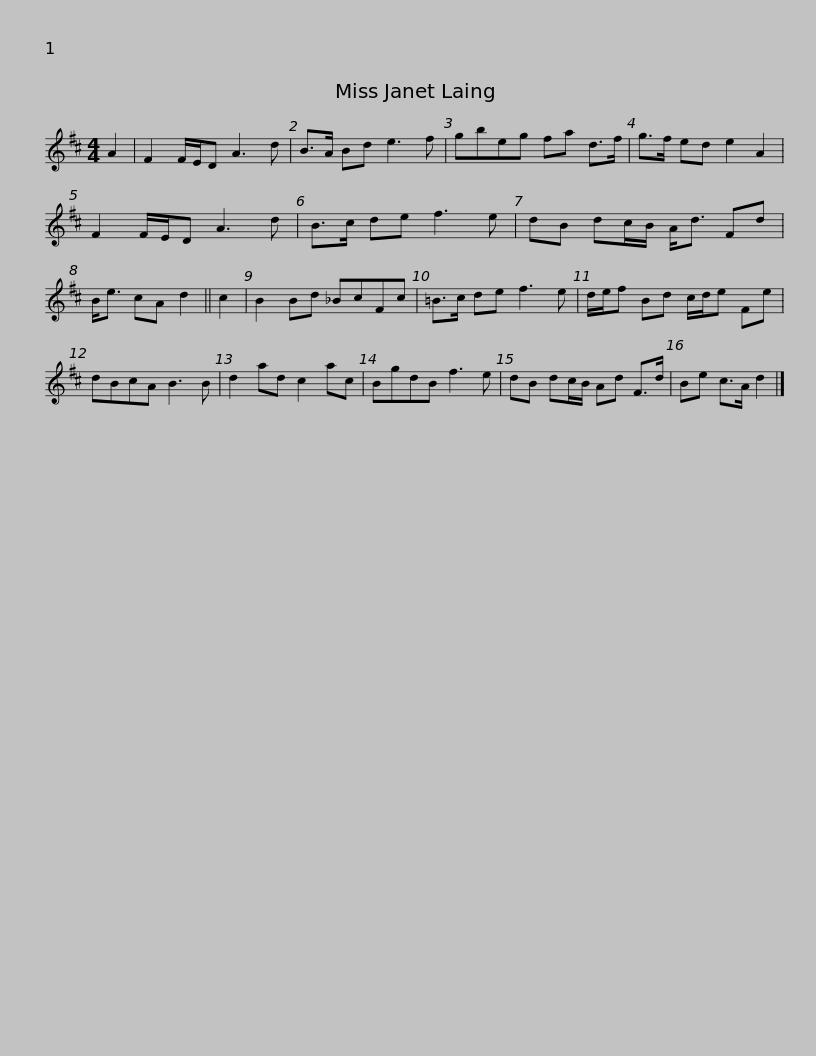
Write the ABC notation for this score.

X:1
L:1/8
M:4/4
I:linebreak $
K:D
V:1 treble
V:1
 A2 | F2 F/E/D A3 d | B>A Bd e3 f | gbeg fa d>f | g>f ed e2 A2 | %5
 F2 F/E/D A3 d | B>c de f3 e |$ dB dc/B/ A<d Fd | B<e cA d2 || c2 | %10
 B2 Bd _BcFc | =B>c de f3 e | d/e/f Bd c/d/e Fe |$ dBcA B3 B | d2 ad c2 ac | %15
 BgdB f3 e | dB dc/B/ Ad F>d | Be c>A d2 |] %18
